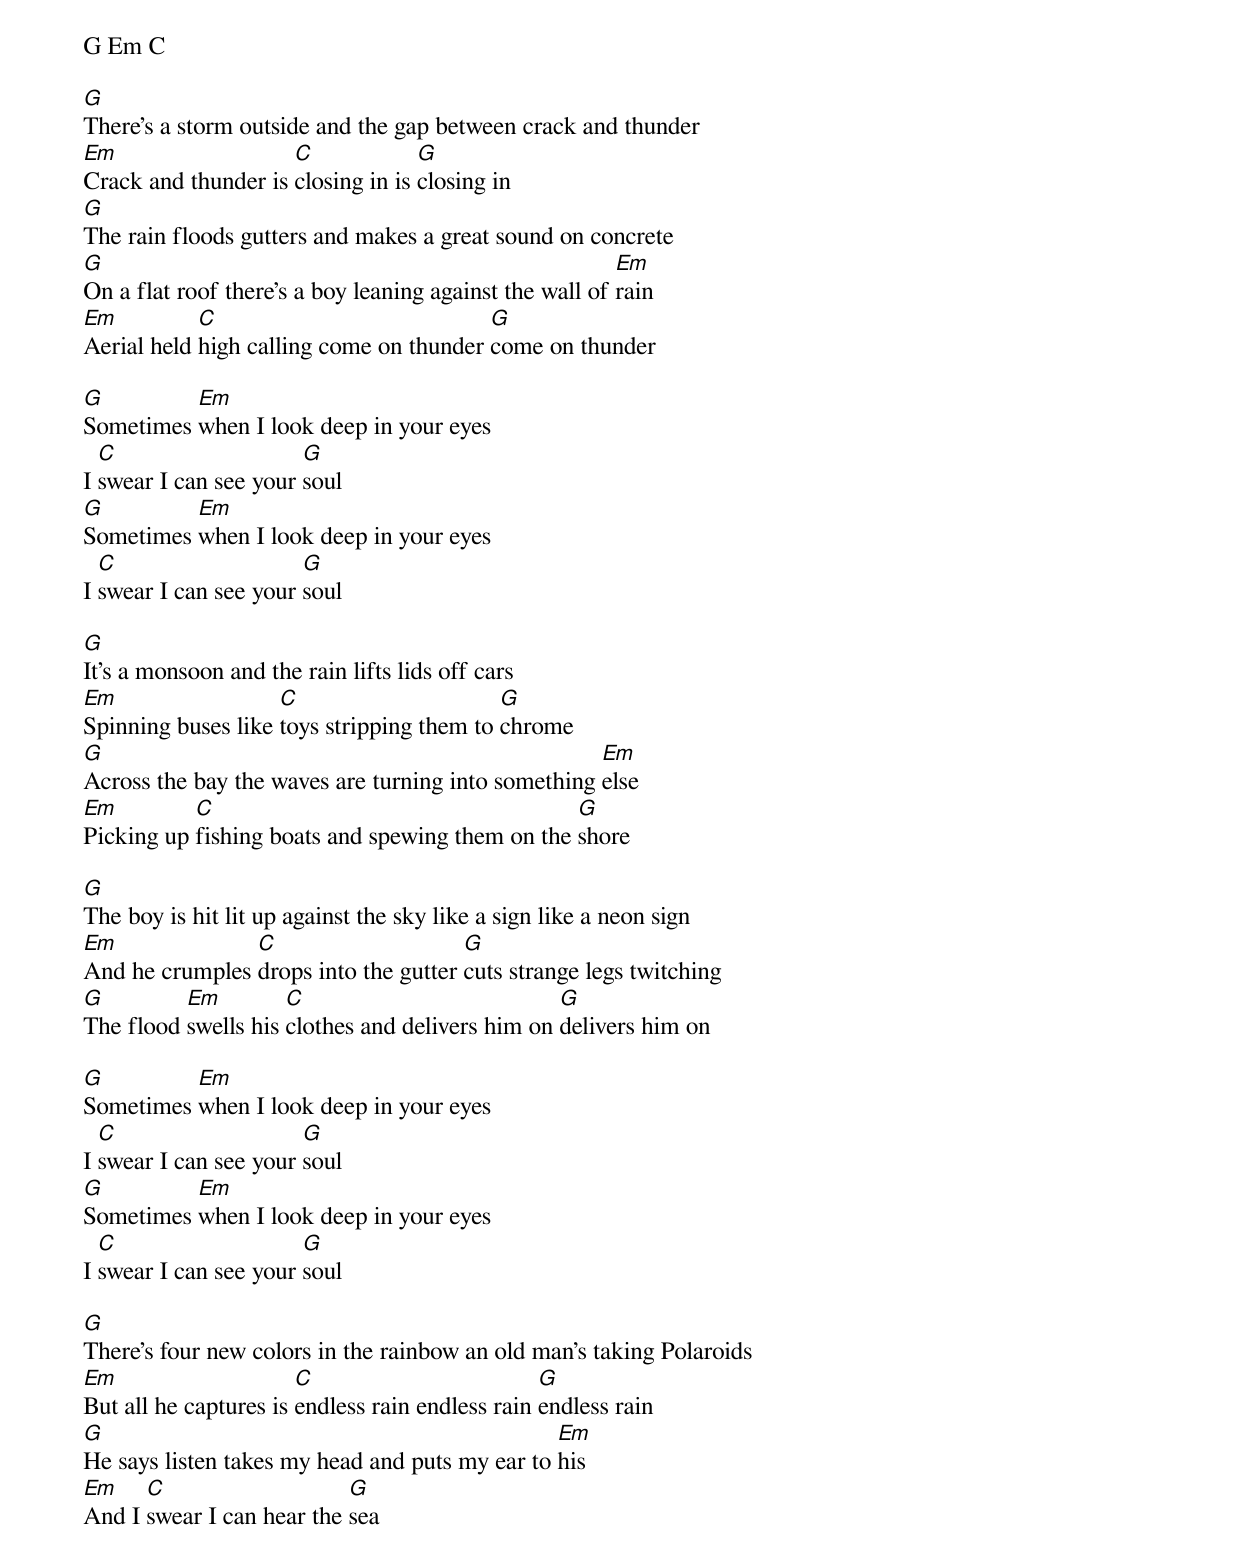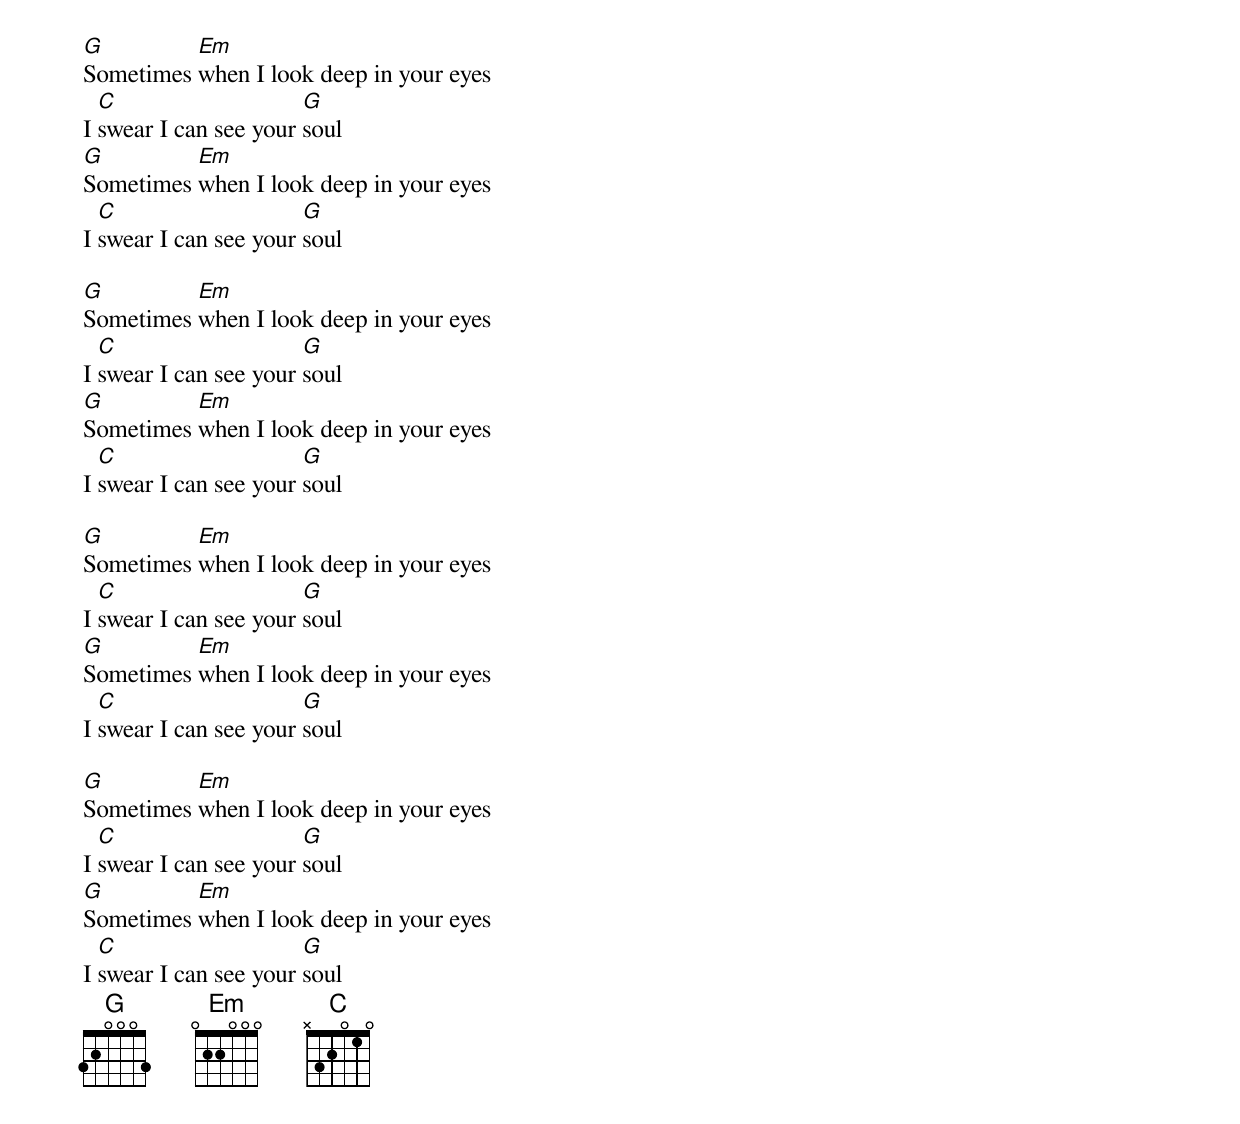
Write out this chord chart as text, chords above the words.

G Em C

G
There's a storm outside and the gap between crack and thunder
Em                   C             G
Crack and thunder is closing in is closing in
G
The rain floods gutters and makes a great sound on concrete
G                                                        Em
On a flat roof there's a boy leaning against the wall of rain
Em          C                            G
Aerial held high calling come on thunder come on thunder

G         Em
Sometimes when I look deep in your eyes
  C                    G
I swear I can see your soul
G         Em
Sometimes when I look deep in your eyes
  C                    G
I swear I can see your soul

G
It's a monsoon and the rain lifts lids off cars
Em                  C                      G
Spinning buses like toys stripping them to chrome
G                                                   Em
Across the bay the waves are turning into something else
Em         C                                     G
Picking up fishing boats and spewing them on the shore

G
The boy is hit lit up against the sky like a sign like a neon sign
Em              C                     G
And he crumples drops into the gutter cuts strange legs twitching
G         Em         C                           G
The flood swells his clothes and delivers him on delivers him on

G         Em
Sometimes when I look deep in your eyes
  C                    G
I swear I can see your soul
G         Em
Sometimes when I look deep in your eyes
  C                    G
I swear I can see your soul

G
There's four new colors in the rainbow an old man's taking Polaroids
Em                     C                         G
But all he captures is endless rain endless rain endless rain
G                                               Em
He says listen takes my head and puts my ear to his
Em    C                    G
And I swear I can hear the sea

G         Em
Sometimes when I look deep in your eyes
  C                    G
I swear I can see your soul
G         Em
Sometimes when I look deep in your eyes
  C                    G
I swear I can see your soul

G         Em
Sometimes when I look deep in your eyes
  C                    G
I swear I can see your soul
G         Em
Sometimes when I look deep in your eyes
  C                    G
I swear I can see your soul

G         Em
Sometimes when I look deep in your eyes
  C                    G
I swear I can see your soul
G         Em
Sometimes when I look deep in your eyes
  C                    G
I swear I can see your soul

G         Em
Sometimes when I look deep in your eyes
  C                    G
I swear I can see your soul
G         Em
Sometimes when I look deep in your eyes
  C                    G
I swear I can see your soul
